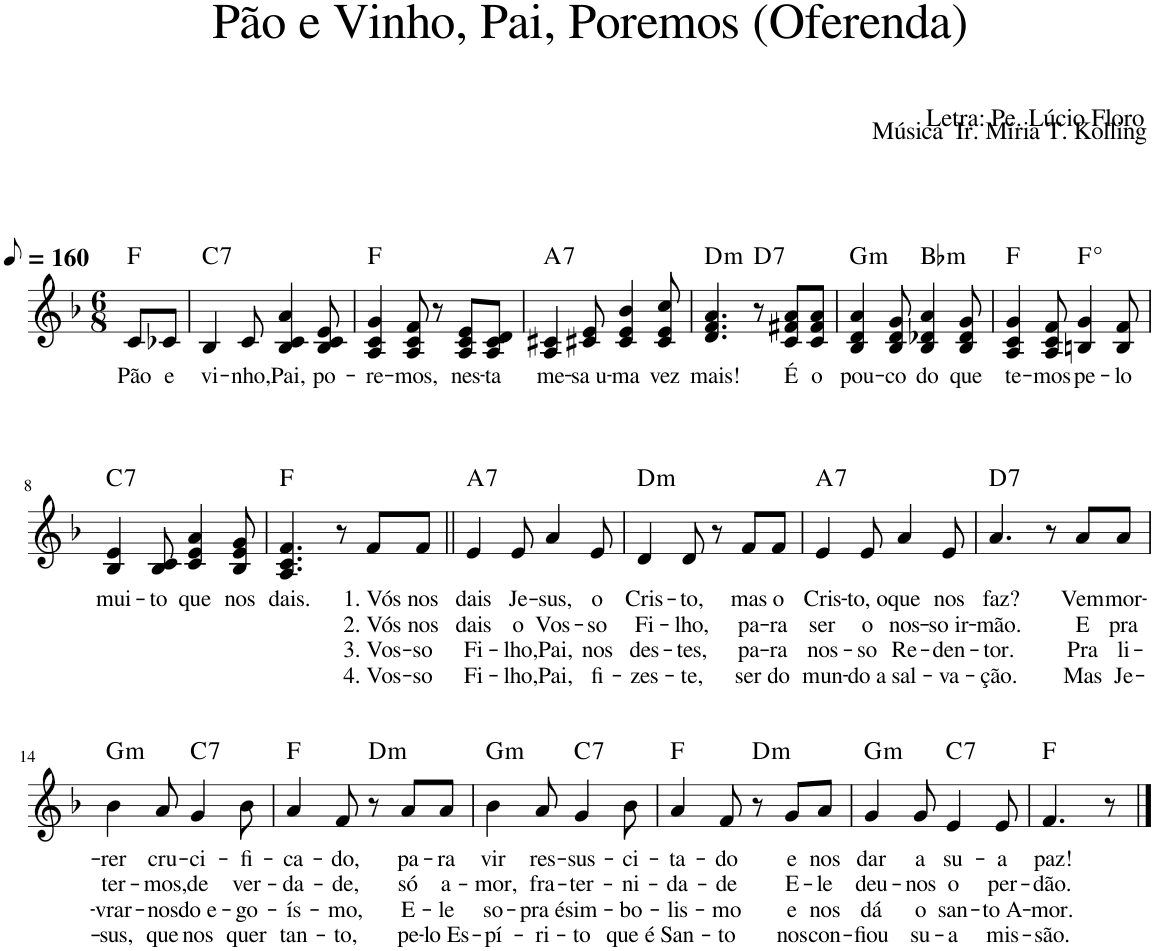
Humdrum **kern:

**kern	**text	**text	**text	**text	**harte
*part1	*part1	*part1	*part1	*part1	*part1
*staff1	*staff1	*staff1	*staff1	*staff1	*
*I"Voz	*	*	*	*	*
*I'Vo.	*	*	*	*	*
*clefG2	*	*	*	*	*
*k[b-]	*	*	*	*	*
*M6/8	*	*	*	*	*
*MM80	*	*	*	*	*
=1	=1	=1	=1	=1	=1
!	!LO:LY:b	!	!	!	!
8c/L	Pão	.	.	.	F:maj
!	!LO:LY:b	!	!	!	!
8c-X/J	e	.	.	.	.
=2	=2	=2	=2	=2	=2
!	!LO:LY:b	!	!	!	!LO:H:kt=7
4B-/	vi-	.	.	.	C:7
!	!LO:LY:b	!	!	!	!
8c/	-nho,	.	.	.	.
!	!LO:LY:b	!	!	!	!
4B-/ 4c/ 4a/	Pai,	.	.	.	.
!	!LO:LY:b	!	!	!	!
8B-/ 8c/ 8e/	po-	.	.	.	.
=3	=3	=3	=3	=3	=3
!	!LO:LY:b	!	!	!	!
4A/ 4c/ 4g/	-re-	.	.	.	F:maj
!	!LO:LY:b	!	!	!	!
8A/ 8c/ 8f/	-mos,	.	.	.	.
8r	.	.	.	.	.
!	!LO:LY:b	!	!	!	!
8A/ 8c/ 8e/L	nes-	.	.	.	.
!	!LO:LY:b	!	!	!	!
8A/ 8c/ 8d/J	-ta	.	.	.	.
=4	=4	=4	=4	=4	=4
!	!LO:LY:b	!	!	!	!LO:H:kt=7
4A/ 4c#X/	me-	.	.	.	A:7
!	!LO:LY:b	!	!	!	!
8c#X/ 8e/	-sa u-	.	.	.	.
!	!LO:LY:b	!	!	!	!
4c#/ 4e/ 4b-/	-ma	.	.	.	.
!	!LO:LY:b	!	!	!	!
8c#/ 8e/ 8cc/	vez	.	.	.	.
=5	=5	=5	=5	=5	=5
!	!LO:LY:b	!	!	!	!LO:H:kt=m
4.d/ 4.f/ 4.a/	mais!	.	.	.	D:min
!	!	!	!	!	!LO:H:kt=7
8r	.	.	.	.	D:7
!	!LO:LY:b	!	!	!	!
8c/ 8f#X/ 8a/L	É	.	.	.	.
!	!LO:LY:b	!	!	!	!
8c/ 8f#/ 8a/J	o	.	.	.	.
=6	=6	=6	=6	=6	=6
!	!LO:LY:b	!	!	!	!LO:H:kt=m
4B-/ 4d/ 4a/	pou-	.	.	.	G:min
!	!LO:LY:b	!	!	!	!
8B-/ 8d/ 8g/	-co	.	.	.	.
!	!LO:LY:b	!	!	!	!LO:H:kt=m
4B-/ 4d-X/ 4a/	do	.	.	.	Bb:min
!	!LO:LY:b	!	!	!	!
8B-/ 8d-/ 8g/	que	.	.	.	.
=7	=7	=7	=7	=7	=7
!	!LO:LY:b	!	!	!	!
4A/ 4c/ 4g/	te-	.	.	.	F:maj
!	!LO:LY:b	!	!	!	!
8A/ 8c/ 8f/	-mos	.	.	.	.
!	!LO:LY:b	!	!	!	!LO:H:kt=°
4Bn/ 4g/	pe-	.	.	.	.
!	!LO:LY:b	!	!	!	!
8B/ 8f/	-lo	.	.	.	.
!!LO:LB:g=z
=8	=8	=8	=8	=8	=8
!	!LO:LY:b	!	!	!	!LO:H:kt=7
4B-/ 4e/	mui-	.	.	.	C:7
!	!LO:LY:b	!	!	!	!
8B-/ 8c/	-to	.	.	.	.
!	!LO:LY:b	!	!	!	!
4c/ 4e/ 4a/	que	.	.	.	.
!	!LO:LY:b	!	!	!	!
8B-/ 8e/ 8g/	nos	.	.	.	.
=9	=9	=9	=9	=9	=9
!	!LO:LY:b	!	!	!	!
4.A/ 4.c/ 4.f/	dais.	.	.	.	F:maj
8r	.	.	.	.	.
!	!LO:LY:b	!LO:LY:b	!LO:LY:b	!LO:LY:b	!
8f/L	1. Vós	2. Vós	3. Vos-	4. Vos-	.
!	!LO:LY:b	!LO:LY:b	!LO:LY:b	!LO:LY:b	!
8f/J	nos	nos	-so	-so	.
=10||	=10||	=10||	=10||	=10||	=10||
!	!LO:LY:b	!LO:LY:b	!LO:LY:b	!LO:LY:b	!LO:H:kt=7
4e/	dais	dais	Fi-	Fi-	A:7
!	!LO:LY:b	!LO:LY:b	!LO:LY:b	!LO:LY:b	!
8e/	Je-	o	-lho,	-lho,	.
!	!LO:LY:b	!LO:LY:b	!LO:LY:b	!LO:LY:b	!
4a/	-sus,	Vos-	Pai,	Pai,	.
!	!LO:LY:b	!LO:LY:b	!LO:LY:b	!LO:LY:b	!
8e/	o	-so	nos	fi-	.
=11	=11	=11	=11	=11	=11
!	!LO:LY:b	!LO:LY:b	!LO:LY:b	!LO:LY:b	!LO:H:kt=m
4d/	Cris-	Fi-	des-	-zes-	D:min
!	!LO:LY:b	!LO:LY:b	!LO:LY:b	!LO:LY:b	!
8d/	-to,	-lho,	-tes,	-te,	.
8r	.	.	.	.	.
!	!LO:LY:b	!LO:LY:b	!LO:LY:b	!LO:LY:b	!
8f/L	mas	pa-	pa-	ser	.
!	!LO:LY:b	!LO:LY:b	!LO:LY:b	!LO:LY:b	!
8f/J	o	-ra	-ra	do	.
=12	=12	=12	=12	=12	=12
!	!LO:LY:b	!LO:LY:b	!LO:LY:b	!LO:LY:b	!LO:H:kt=7
4e/	Cris-	ser	nos-	mun-	A:7
!	!LO:LY:b	!LO:LY:b	!LO:LY:b	!LO:LY:b	!
8e/	-to, o	o	-so	-do a	.
!	!LO:LY:b	!LO:LY:b	!LO:LY:b	!LO:LY:b	!
4a/	que	nos-	Re-	sal-	.
!	!LO:LY:b	!LO:LY:b	!LO:LY:b	!LO:LY:b	!
8e/	nos	-so ir-	-den-	-va-	.
=13	=13	=13	=13	=13	=13
!	!LO:LY:b	!LO:LY:b	!LO:LY:b	!LO:LY:b	!LO:H:kt=7
4.a/	faz?	-mão.	-tor.	-ção.	D:7
8r	.	.	.	.	.
!	!LO:LY:b	!LO:LY:b	!LO:LY:b	!LO:LY:b	!
8a/L	Vem	E	Pra	Mas	.
!	!LO:LY:b	!LO:LY:b	!LO:LY:b	!LO:LY:b	!
8a/J	mor-	pra	li-	Je-	.
!!LO:LB:g=z
=14	=14	=14	=14	=14	=14
!	!LO:LY:b	!LO:LY:b	!LO:LY:b	!LO:LY:b	!LO:H:kt=m
4b-\	-rer	ter-	-vrar-	-sus,	G:min
!	!LO:LY:b	!LO:LY:b	!LO:LY:b	!LO:LY:b	!
8a/	cru-	-mos,	-nos	que	.
!	!LO:LY:b	!LO:LY:b	!LO:LY:b	!LO:LY:b	!LO:H:kt=7
4g/	-ci-	de	do e-	nos	C:7
!	!LO:LY:b	!LO:LY:b	!LO:LY:b	!LO:LY:b	!
8b-\	-fi-	ver-	-go-	quer	.
=15	=15	=15	=15	=15	=15
!	!LO:LY:b	!LO:LY:b	!LO:LY:b	!LO:LY:b	!
4a/	-ca-	-da-	-ís-	tan-	F:maj
!	!LO:LY:b	!LO:LY:b	!LO:LY:b	!LO:LY:b	!
8f/	-do,	-de,	-mo,	-to,	.
!	!	!	!	!	!LO:H:kt=m
8r	.	.	.	.	D:min
!	!LO:LY:b	!LO:LY:b	!LO:LY:b	!LO:LY:b	!
8a/L	pa-	só	E-	pe-	.
!	!LO:LY:b	!LO:LY:b	!LO:LY:b	!LO:LY:b	!
8a/J	-ra	a-	-le	-lo Es-	.
=16	=16	=16	=16	=16	=16
!	!LO:LY:b	!LO:LY:b	!LO:LY:b	!LO:LY:b	!LO:H:kt=m
4b-\	vir	-mor,	so-	-pí-	G:min
!	!LO:LY:b	!LO:LY:b	!LO:LY:b	!LO:LY:b	!
8a/	res-	fra-	-pra é	-ri-	.
!	!LO:LY:b	!LO:LY:b	!LO:LY:b	!LO:LY:b	!LO:H:kt=7
4g/	-sus-	-ter-	sim-	-to	C:7
!	!LO:LY:b	!LO:LY:b	!LO:LY:b	!LO:LY:b	!
8b-\	-ci-	-ni-	-bo-	que é	.
=17	=17	=17	=17	=17	=17
!	!LO:LY:b	!LO:LY:b	!LO:LY:b	!LO:LY:b	!
4a/	-ta-	-da-	-lis-	San-	F:maj
!	!LO:LY:b	!LO:LY:b	!LO:LY:b	!LO:LY:b	!
8f/	-do	-de	-mo	-to	.
!	!	!	!	!	!LO:H:kt=m
8r	.	.	.	.	D:min
!	!LO:LY:b	!LO:LY:b	!LO:LY:b	!LO:LY:b	!
8g/L	e	E-	e	nos	.
!	!LO:LY:b	!LO:LY:b	!LO:LY:b	!LO:LY:b	!
8a/J	nos	-le	nos	con-	.
=18	=18	=18	=18	=18	=18
!	!LO:LY:b	!LO:LY:b	!LO:LY:b	!LO:LY:b	!LO:H:kt=m
4g/	dar	deu-	dá	-fiou	G:min
!	!LO:LY:b	!LO:LY:b	!LO:LY:b	!LO:LY:b	!
8g/	a	-nos	o	su-	.
!	!LO:LY:b	!LO:LY:b	!LO:LY:b	!LO:LY:b	!LO:H:kt=7
4e/	su-	o	san-	-a	C:7
!	!LO:LY:b	!LO:LY:b	!LO:LY:b	!LO:LY:b	!
8e/	-a	per-	-to A-	mis-	.
=19	=19	=19	=19	=19	=19
!	!LO:LY:b	!LO:LY:b	!LO:LY:b	!LO:LY:b	!
4.f/	paz!	-dão.	-mor.	-são.	F:maj
8r	.	.	.	.	.
==	==	==	==	==	==
*-	*-	*-	*-	*-	*-
